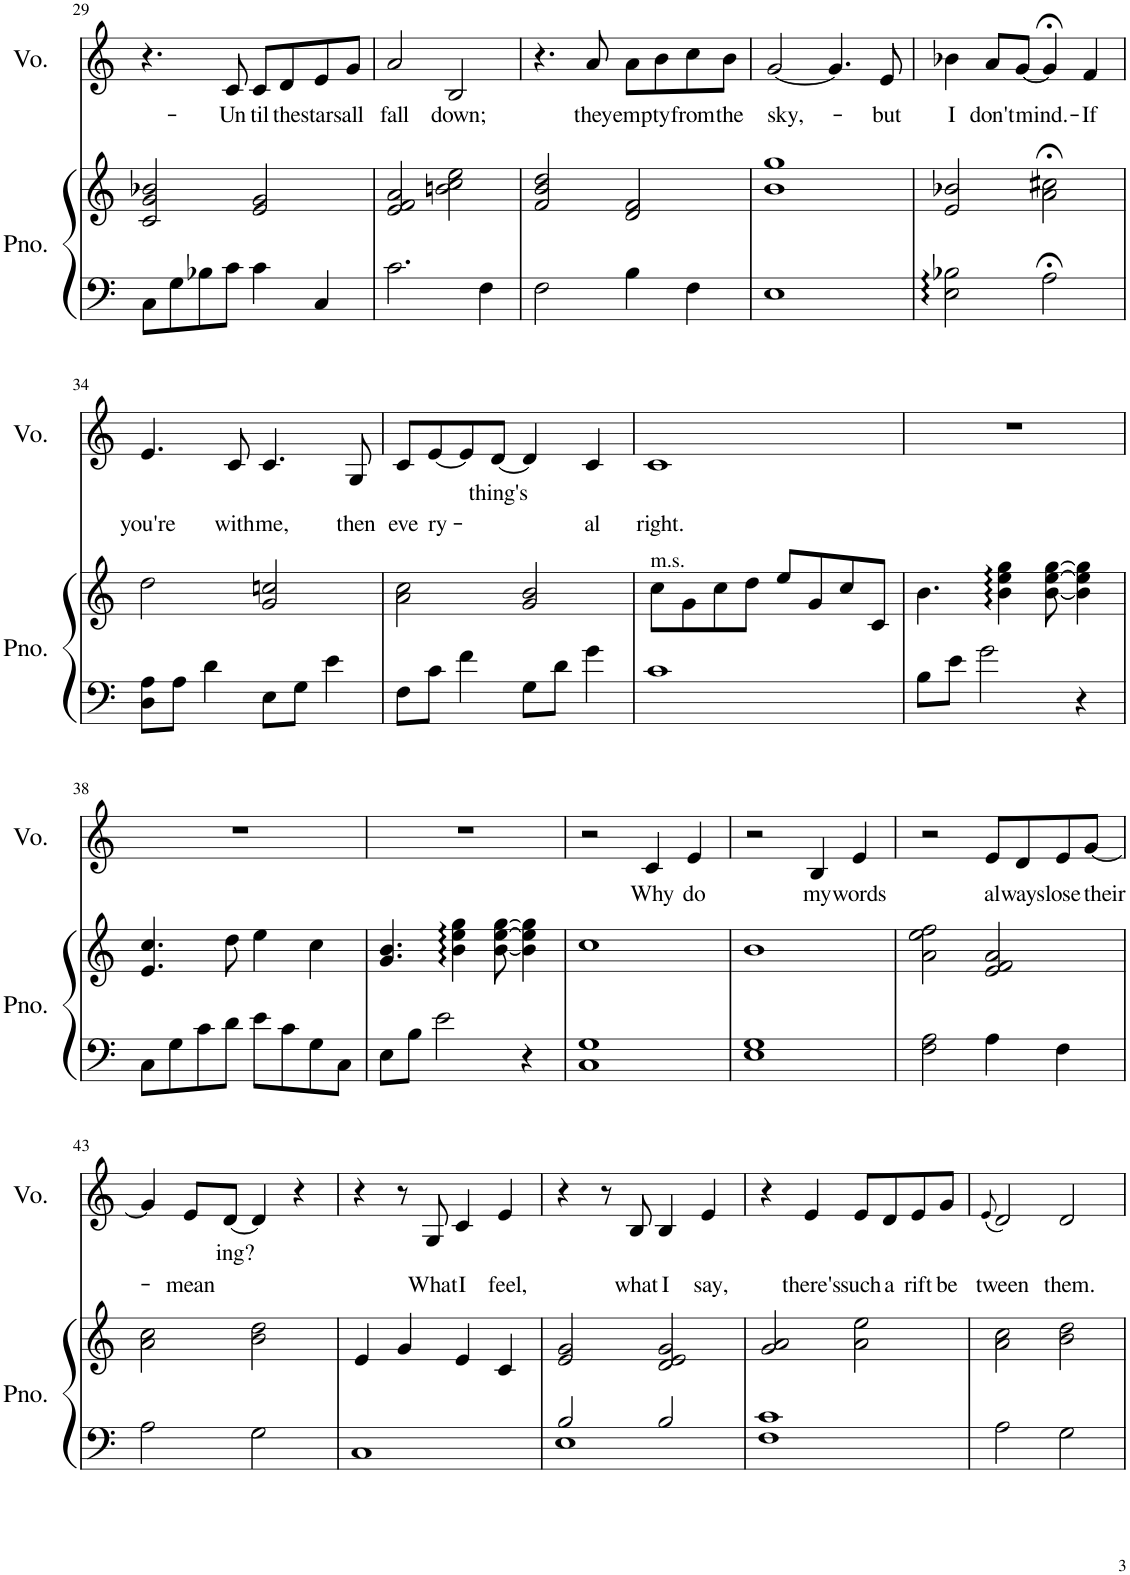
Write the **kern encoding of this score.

**kern	**kern	**kern	**text
*part2	*part2	*part1	*part1
*staff3	*staff2	*staff1	*staff1
*I"Piano	*	*I"Voice	*
*I'Pno.	*	*I'Vo.	*
!!LO:PB:g=z
*clefF4	*clefG2	*clefG2	*
*k[]	*k[]	*k[]	*
*M4/4	*	*M4/4	*
=29	=29	=29	=29
8C\L	2c/ 2g/ 2b-X/	4.r	.
8G\	.	.	.
8B-X\	.	.	.
!	!	!	!LO:LY:b
8c\J	.	8c/	Un
!	!	!	!LO:LY:b
4c\	2e/ 2g/	8c/L	til
!	!	!	!LO:LY:b
.	.	8d/	the
!	!	!	!LO:LY:b
4C/	.	8e/	stars
!	!	!	!LO:LY:b
.	.	8g/J	all
=30	=30	=30	=30
!	!	!	!LO:LY:b
2.c\	2e/ 2f/ 2a/	2a/	fall
!	!	!	!LO:LY:b
.	2bn\ 2cc\ 2ee\	2B/	down;
4F\	.	.	.
=31	=31	=31	=31
2F\	2f/ 2b/ 2dd/	4.r	.
!	!	!	!LO:LY:b
.	.	8a/	they
!	!	!	!LO:LY:b
4B\	2d/ 2f/	8a\L	emp
!	!	!	!LO:LY:b
.	.	8b\	ty
!	!	!	!LO:LY:b
4F\	.	8cc\	from
!	!	!	!LO:LY:b
.	.	8b\J	the
=32	=32	=32	=32
!	!	!	!LO:LY:b
1E	1b 1gg	[2g/	sky,-
.	.	4.g/]	.
!	!	!	!LO:LY:b
.	.	8e/	-but
=33	=33	=33	=33
!	!	!	!LO:LY:b
2E\ 2B-X\	2e/ 2b-X/	4b-X\	I
!	!	!	!LO:LY:b
.	.	8a/L	don't
!	!	!	!LO:LY:b
.	.	[8g/J	mind.-
2A;<\	2a\;< 2cc#X\;<	4g;</]	.
!	!	!	!LO:LY:b
.	.	4f/	-If
!!LO:LB:g=z
=34	=34	=34	=34
!	!	!	!LO:LY:b
8D\ 8A\L	2dd\	4.e/	you're
8A\J	.	.	.
4d\	.	.	.
!	!	!	!LO:LY:b
.	.	8c/	with
!	!	!	!LO:LY:b
8E\L	2g/ 2ccn/	4.c/	me,
8G\J	.	.	.
4e\	.	.	.
!	!	!	!LO:LY:b
.	.	8G/	then
=35	=35	=35	=35
!	!	!	!LO:LY:b
8F\L	2a\ 2cc\	8c/L	eve
!	!	!	!LO:LY:b
8c\J	.	[8e/	ry-
4f\	.	8e/]	.
!	!	!	!LO:LY:b
.	.	[8d/J	-thing's
8G\L	2g/ 2b/	4d/]	.
8d\J	.	.	.
!	!	!	!LO:LY:b
4g\	.	4c/	al
=36	=36	=36	=36
!	!LO:TX:a:t=m.s.	!	!
!	!	!	!LO:LY:b
1c	8cc\L	1c	right.
.	8g\	.	.
.	8cc\	.	.
.	8dd\J	.	.
.	8ee/L	.	.
.	8g/	.	.
.	8cc/	.	.
.	8c/J	.	.
=37	=37	=37	=37
8B\L	4.b\	1r	.
8e\J	.	.	.
2g\	.	.	.
.	4b\ 4ee\ 4gg\	.	.
.	[8b\ [8ee\ [8gg\	.	.
4r	4b\] 4ee\] 4gg\]	.	.
!!LO:LB:g=z
=38	=38	=38	=38
8C\L	4.e/ 4.cc/	1r	.
8G\	.	.	.
8c\	.	.	.
8d\J	8dd\	.	.
8e\L	4ee\	.	.
8c\	.	.	.
8G\	4cc\	.	.
8C\J	.	.	.
=39	=39	=39	=39
8E\L	4.g/ 4.b/	1r	.
8B\J	.	.	.
2e\	.	.	.
.	4b\ 4ee\ 4gg\	.	.
.	[8b\ [8ee\ [8gg\	.	.
4r	4b\] 4ee\] 4gg\]	.	.
=40	=40	=40	=40
1C 1G	1cc	2r	.
!	!	!	!LO:LY:b
.	.	4c/	Why
!	!	!	!LO:LY:b
.	.	4e/	do
=41	=41	=41	=41
1E 1G	1b	2r	.
!	!	!	!LO:LY:b
.	.	4B/	my
!	!	!	!LO:LY:b
.	.	4e/	words
=42	=42	=42	=42
2F\ 2A\	2a\ 2ee\ 2ff\	2r	.
!	!	!	!LO:LY:b
4A\	2e/ 2f/ 2a/	8e/L	al
!	!	!	!LO:LY:b
.	.	8d/	ways
!	!	!	!LO:LY:b
4F\	.	8e/	lose
!	!	!	!LO:LY:b
.	.	[8g/J	their-
!!LO:LB:g=z
=43	=43	=43	=43
2A\	2a\ 2cc\	4g/]	.
!	!	!	!LO:LY:b
.	.	8e/L	-mean
!	!	!	!LO:LY:b
.	.	[8d/J	ing?
2G\	2b\ 2dd\	4d/]	.
.	.	4r	.
=44	=44	=44	=44
1C	4e/	4r	.
.	4g/	8r	.
!	!	!	!LO:LY:b
.	.	8G/	-What
!	!	!	!LO:LY:b
.	4e/	4c/	I
!	!	!	!LO:LY:b
.	4c/	4e/	feel,
=45	=45	=45	=45
*^	*	*	*
2B/	1E	2e/ 2g/	4r	.
.	.	.	8r	.
!	!	!	!	!LO:LY:b
.	.	.	8B/	what
!	!	!	!	!LO:LY:b
2B/	.	2d/ 2e/ 2g/	4B/	I
!	!	!	!	!LO:LY:b
.	.	.	4e/	say,
*v	*v	*	*	*
=46	=46	=46	=46
1F 1c	2g/ 2a/	4r	.
!	!	!	!LO:LY:b
.	.	4e/	there's
!	!	!	!LO:LY:b
.	2a\ 2ee\	8e/L	such
!	!	!	!LO:LY:b
.	.	8d/	a
!	!	!	!LO:LY:b
.	.	8e/	rift
!	!	!	!LO:LY:b
.	.	8g/J	be
=47	=47	=47	=47
.	.	(8qe/	.
!	!	!	!LO:LY:b
2A\	2a\ 2cc\	2d/)	tween
!	!	!	!LO:LY:b
2G\	2b\ 2dd\	2d/	them.
=	=	=	=
*-	*-	*-	*-
